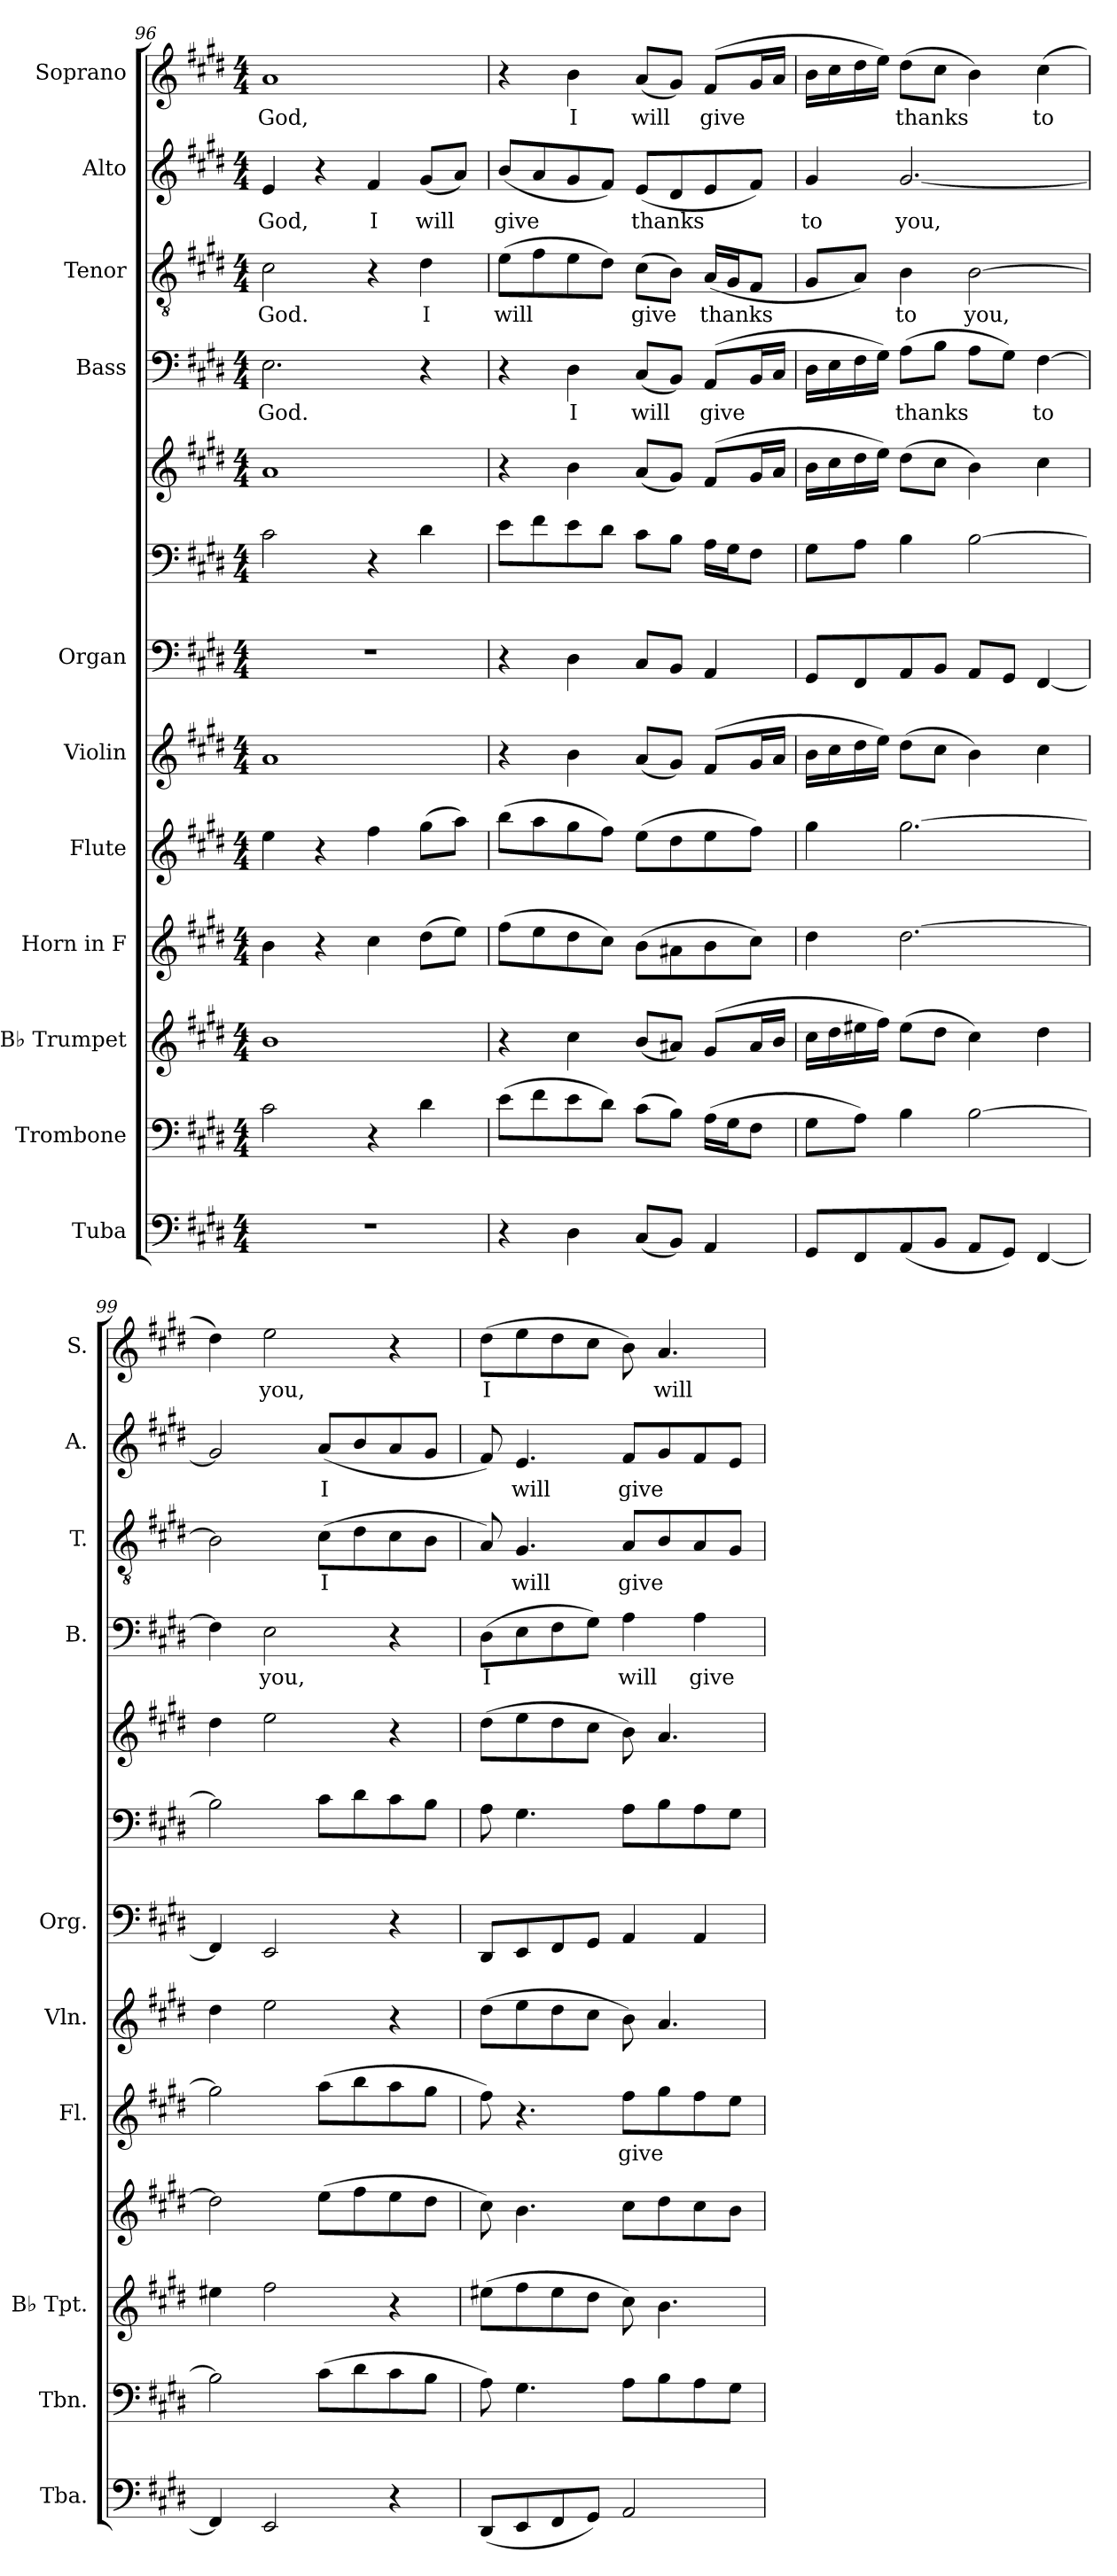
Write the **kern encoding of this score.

**kern	**kern	**kern	**kern	**kern	**text	**kern	**kern	**kern	**kern	**kern	**text	**kern	**text	**kern	**text	**kern	**text
*part11	*part10	*part9	*part8	*part7	*part7	*part6	*part5	*part5	*part5	*part4	*part4	*part3	*part3	*part2	*part2	*part1	*part1
*staff13	*staff12	*staff11	*staff10	*staff9	*staff9	*staff8	*staff7	*staff6	*staff5	*staff4	*staff4	*staff3	*staff3	*staff2	*staff2	*staff1	*staff1
*I"Tuba	*I"Trombone	*I"B♭ Trumpet	*I"Horn in F	*I"Flute	*	*I"Violin	*I"Organ	*	*	*I"Bass	*	*I"Tenor	*	*I"Alto	*	*I"Soprano	*
*I'Tba.	*I'Tbn.	*I'B♭ Tpt.	*	*I'Fl.	*	*I'Vln.	*I'Org.	*	*	*I'B.	*	*I'T.	*	*I'A.	*	*I'S.	*
*clefF4	*clefF4	*clefG2	*clefG2	*clefG2	*	*clefG2	*clefF4	*clefF4	*clefG2	*clefF4	*	*clefGv2	*	*clefG2	*	*clefG2	*
*	*	*ITrd1c2	*ITrd4c7	*	*	*	*	*	*	*	*	*	*	*	*	*	*
*k[f#c#g#d#]	*k[f#c#g#d#]	*k[f#c#]	*k[f#c#g#]	*k[f#c#g#d#]	*	*k[f#c#g#d#]	*k[f#c#g#d#]	*k[f#c#g#d#]	*k[f#c#g#d#]	*k[f#c#g#d#]	*	*k[f#c#g#d#]	*	*k[f#c#g#d#]	*	*k[f#c#g#d#]	*
*M4/4	*M4/4	*M4/4	*M4/4	*M4/4	*	*M4/4	*M4/4	*M4/4	*M4/4	*M4/4	*	*M4/4	*	*M4/4	*	*M4/4	*
=96	=96	=96	=96	=96	=96	=96	=96	=96	=96	=96	=96	=96	=96	=96	=96	=96	=96
!	!	!	!	!	!	!	!	!	!	!	!LO:LY:b	!	!LO:LY:b	!	!LO:LY:b	!	!LO:LY:b
1r	2c#\	1a	4e\	4ee\	.	1a	1r	2c#\	1a	2.E\	God.	2c#\	God.	4e/	God,	1a	God,
.	.	.	4r	4r	.	.	.	.	.	.	.	.	.	4r	.	.	.
!	!	!	!	!	!	!	!	!	!	!	!	!	!	!	!LO:LY:b	!	!
.	4r	.	4f#\	4ff#\	.	.	.	4r	.	.	.	4r	.	4f#/	I	.	.
!	!	!	!	!	!	!	!	!	!	!	!	!	!LO:LY:b	!	!LO:LY:b	!	!
.	4d#\	.	(>8g#\L	(>8gg#\L	.	.	.	4d#\	.	4r	.	4d#\	I	(<8g#/L	will	.	.
.	.	.	8a\J)	8aa\J)	.	.	.	.	.	.	.	.	.	8a/J)	.	.	.
=97	=97	=97	=97	=97	=97	=97	=97	=97	=97	=97	=97	=97	=97	=97	=97	=97	=97
!	!	!	!	!	!	!	!	!	!	!	!	!	!LO:LY:b	!	!LO:LY:b	!	!
4r	(>8e\L	4r	(>8b\L	(>8bb\L	.	4r	4r	8e\L	4r	4r	.	(>8e\L	will	(<8b/L	give	4r	.
.	8f#\	.	8a\	8aa\	.	.	.	8f#\	.	.	.	8f#\	.	8a/	.	.	.
!	!	!	!	!	!	!	!	!	!	!	!LO:LY:b	!	!	!	!	!	!LO:LY:b
4D#\	8e\	4b\	8g#\	8gg#\	.	4b\	4D#\	8e\	4b\	4D#\	I	8e\	.	8g#/	.	4b\	I
.	8d#\J)	.	8f#\J)	8ff#\J)	.	.	.	8d#\J	.	.	.	8d#\J)	.	8f#/J)	.	.	.
!	!	!	!	!	!	!	!	!	!	!	!LO:LY:b	!	!LO:LY:b	!	!LO:LY:b	!	!LO:LY:b
(<8C#/L	(>8c#\L	(<8a/L	(>8e\L	(>8ee\L	.	(<8a/L	8C#/L	8c#\L	(<8a/L	(<8C#/L	will	(>8c#\L	give	(<8e/L	thanks	(<8a/L	will
8BB/J)	8B\J)	8g#X/J)	8d#X\	8dd#\	.	8g#/J)	8BB/J	8B\J	8g#/J)	8BB/J)	.	8B\J)	.	8d#/	.	8g#/J)	.
!	!	!	!	!	!	!	!	!	!	!	!LO:LY:b	!	!LO:LY:b	!	!	!	!LO:LY:b
4AA/	(>16A\LL	(<8f#/L	8e\	8ee\	.	(<8f#/L	4AA/	16A\LL	(<8f#/L	(<8AA/L	give	(<16A/LL	thanks	8e/	.	(<8f#/L	give
.	16G#\J	.	.	.	.	.	.	16G#\J	.	.	.	16G#/J	.	.	.	.	.
.	8F#\J	16g#/L	8f#\J)	8ff#\J)	.	16g#/L	.	8F#\J	16g#/L	16BB/L	.	8F#/J	.	8f#/J)	.	16g#/L	.
.	.	16a/JJ	.	.	.	16a/JJ	.	.	16a/JJ	16C#/JJ	.	.	.	.	.	16a/JJ	.
=98	=98	=98	=98	=98	=98	=98	=98	=98	=98	=98	=98	=98	=98	=98	=98	=98	=98
!	!	!	!	!	!	!	!	!	!	!	!	!	!	!	!LO:LY:b	!	!
8GG#/L	8G#\L	16b\LL	4g#\	4gg#\	.	16b\LL	8GG#/L	8G#\L	16b\LL	16D#\LL	.	8G#/L	.	4g#/	to	16b\LL	.
.	.	16cc#\	.	.	.	16cc#\	.	.	16cc#\	16E\	.	.	.	.	.	16cc#\	.
8FF#/	8A\J)	16dd#X\	.	.	.	16dd#\	8FF#/	8A\J	16dd#\	16F#\	.	8A/J)	.	.	.	16dd#\	.
.	.	16ee\JJ)	.	.	.	16ee\JJ)	.	.	16ee\JJ)	16G#\JJ)	.	.	.	.	.	16ee\JJ)	.
!	!	!	!	!	!	!	!	!	!	!	!LO:LY:b	!	!LO:LY:b	!	!LO:LY:b	!	!LO:LY:b
(<8AA/	4B\	(>8dd#\L	[2.g#\	[2.gg#\	.	(>8dd#\L	8AA/	4B\	(>8dd#\L	(>8A\L	thanks	4B\	to	[2.g#/	you,	(>8dd#\L	thanks
8BB/J	.	8cc#\J	.	.	.	8cc#\J	8BB/J	.	8cc#\J	8B\J	.	.	.	.	.	8cc#\J	.
!	!	!	!	!	!	!	!	!	!	!	!	!	!LO:LY:b	!	!	!	!
8AA/L	[2B\	4b\)	.	.	.	4b\)	8AA/L	[2B\	4b\)	8A\L	.	[2B\	you,	.	.	4b\)	.
8GG#/J)	.	.	.	.	.	.	8GG#/J	.	.	8G#\J)	.	.	.	.	.	.	.
!	!	!	!	!	!	!	!	!	!	!	!LO:LY:b	!	!	!	!	!	!LO:LY:b
[4FF#/	.	4cc#\	.	.	.	4cc#\	[4FF#/	.	4cc#\	[4F#\	to	.	.	.	.	(>4cc#\	to
!!LO:PB:g=z
=99	=99	=99	=99	=99	=99	=99	=99	=99	=99	=99	=99	=99	=99	=99	=99	=99	=99
4FF#/]	2B\]	4dd#X\	2g#\]	2gg#\]	.	4dd#\	4FF#/]	2B\]	4dd#\	4F#\]	.	2B\]	.	2g#/]	.	4dd#\)	.
!	!	!	!	!	!	!	!	!	!	!	!LO:LY:b	!	!	!	!	!	!LO:LY:b
2EE/	.	2ee\	.	.	.	2ee\	2EE/	.	2ee\	2E\	you,	.	.	.	.	2ee\	you,
!	!	!	!	!	!	!	!	!	!	!	!	!	!LO:LY:b	!	!LO:LY:b	!	!
.	(>8c#\L	.	(>8a\L	(>8aa\L	.	.	.	8c#\L	.	.	.	(>8c#\L	I	(<8a/L	I	.	.
.	8d#\	.	8b\	8bb\	.	.	.	8d#\	.	.	.	8d#\	.	8b/	.	.	.
4r	8c#\	4r	8a\	8aa\	.	4r	4r	8c#\	4r	4r	.	8c#\	.	8a/	.	4r	.
.	8B\J	.	8g#\J	8gg#\J	.	.	.	8B\J	.	.	.	8B\J	.	8g#/J	.	.	.
=100	=100	=100	=100	=100	=100	=100	=100	=100	=100	=100	=100	=100	=100	=100	=100	=100	=100
!	!	!	!	!	!	!	!	!	!	!	!LO:LY:b	!	!	!	!	!	!LO:LY:b
(<8DD#/L	8A\)	(>8dd#X\L	8f#\)	8ff#\)	.	(>8dd#\L	8DD#/L	8A\	(>8dd#\L	(>8D#\L	I	8A/)	.	8f#/)	.	(>8dd#\L	I
!	!	!	!	!	!	!	!	!	!	!	!	!	!LO:LY:b	!	!LO:LY:b	!	!
8EE/	4.G#\	8ee\	4.e\	4.r	.	8ee\	8EE/	4.G#\	8ee\	8E\	.	4.G#/	will	4.e/	will	8ee\	.
8FF#/	.	8dd#\	.	.	.	8dd#\	8FF#/	.	8dd#\	8F#\	.	.	.	.	.	8dd#\	.
8GG#/J)	.	8cc#\J	.	.	.	8cc#\J	8GG#/J	.	8cc#\J	8G#\J)	.	.	.	.	.	8cc#\J	.
!	!	!	!	!	!LO:LY:b	!	!	!	!	!	!LO:LY:b	!	!LO:LY:b	!	!LO:LY:b	!	!
2AA/	8A\L	8b\)	8f#\L	8ff#\L	give	8b\)	4AA/	8A\L	8b\)	4A\	will	8A/L	give	8f#/L	give	8b\)	.
!	!	!	!	!	!	!	!	!	!	!	!	!	!	!	!	!	!LO:LY:b
.	8B\	4.a\	8g#\	8gg#\	.	4.a/	.	8B\	4.a/	.	.	8B/	.	8g#/	.	4.a/	will
!	!	!	!	!	!	!	!	!	!	!	!LO:LY:b	!	!	!	!	!	!
.	8A\	.	8f#\	8ff#\	.	.	4AA/	8A\	.	4A\	give	8A/	.	8f#/	.	.	.
.	8G#\J	.	8e\J	8ee\J	.	.	.	8G#\J	.	.	.	8G#/J	.	8e/J	.	.	.
=	=	=	=	=	=	=	=	=	=	=	=	=	=	=	=	=	=
*-	*-	*-	*-	*-	*-	*-	*-	*-	*-	*-	*-	*-	*-	*-	*-	*-	*-
